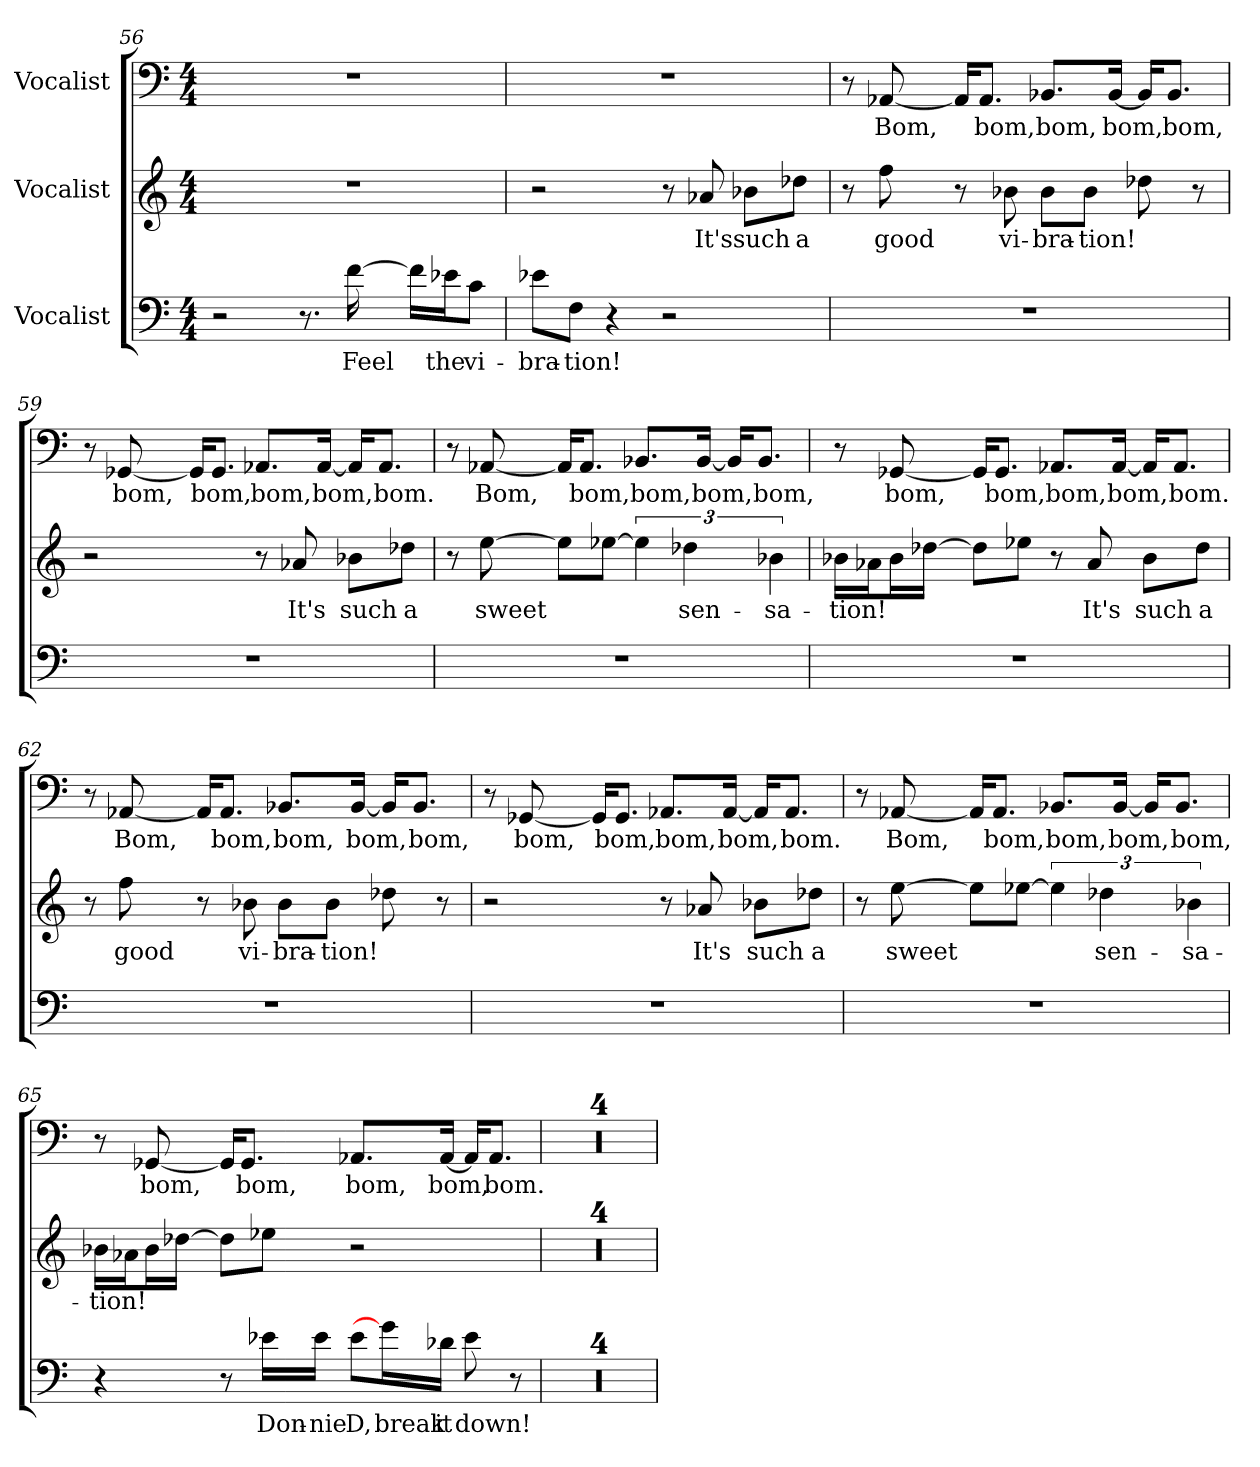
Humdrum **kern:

**kern	**text	**kern	**text	**kern	**text
*part3	*part3	*part2	*part2	*part1	*part1
*staff3	*staff3	*staff2	*staff2	*staff1	*staff1
*I"Vocalist	*	*I"Vocalist	*	*I"Vocalist	*
*clefF4	*	*clefG2	*	*clefF4	*
*M4/4	*	*M4/4	*	*M4/4	*
=56	=56	=56	=56	=56	=56
2r	.	1r	.	1r	.
8.r	.	.	.	.	.
[16f	Feel	.	.	.	.
16f\LL]	_	.	.	.	.
16e-X\J	the	.	.	.	.
8c\J	vi-	.	.	.	.
=57	=57	=57	=57	=57	=57
8e-X\L	-bra-	2r	.	1r	.
8F\J	-tion!	.	.	.	.
4r	.	.	.	.	.
2r	.	8r	.	.	.
.	.	8a-X	It's	.	.
.	.	8b-X\L	such	.	.
.	.	8dd-X\J	a	.	.
=58	=58	=58	=58	=58	=58
1r	.	8r	.	8r	.
.	.	8ff	good	[8AA-X	Bom,
.	.	8r	.	16AA-/KL]	_
.	.	.	.	8.AA-/J	bom,
.	.	8b-X	vi-	.	.
.	.	8b-\L	-bra-	8.BB-X/L	bom,
.	.	8b-\J	-tion!	.	.
.	.	.	.	[16BB-/Jk	bom,
.	.	8dd-X	_	16BB-/KL]	_
.	.	.	.	8.BB-/J	bom,
.	.	8r	.	.	.
=59	=59	=59	=59	=59	=59
1r	.	2r	.	8r	.
.	.	.	.	[8GG-X	bom,
.	.	.	.	16GG-/KL]	_
.	.	.	.	8.GG-/J	bom,
.	.	8r	.	8.AA-X/L	bom,
.	.	8a-X	It's	.	.
.	.	.	.	[16AA-/Jk	bom,
.	.	8b-X\L	such	16AA-/KL]	_
.	.	.	.	8.AA-/J	bom.
.	.	8dd-X\J	a	.	.
=60	=60	=60	=60	=60	=60
1r	.	8r	.	8r	.
.	.	[8ee	sweet	[8AA-X	Bom,
.	.	8ee\L]	_	16AA-/KL]	_
.	.	.	.	8.AA-/J	bom,
.	.	[8ee-X\J	_	.	.
.	.	6ee-]	_	8.BB-X/L	bom,
.	.	6dd-X	sen-	.	.
.	.	.	.	[16BB-/Jk	bom,
.	.	.	.	16BB-/KL]	_
.	.	.	.	8.BB-/J	bom,
.	.	6b-X	-sa-	.	.
=61	=61	=61	=61	=61	=61
1r	.	16b-X\LL	-tion!	8r	.
.	.	16a-X\J	_	.	.
.	.	16b-\L	_	[8GG-X	bom,
.	.	[16dd-X\JJ	_	.	.
.	.	8dd-\L]	_	16GG-/KL]	_
.	.	.	.	8.GG-/J	bom,
.	.	8ee-X\J	_	.	.
.	.	8r	.	8.AA-X/L	bom,
.	.	8a-	It's	.	.
.	.	.	.	[16AA-/Jk	bom,
.	.	8b-\L	such	16AA-/KL]	_
.	.	.	.	8.AA-/J	bom.
.	.	8dd-\J	a	.	.
=62	=62	=62	=62	=62	=62
1r	.	8r	.	8r	.
.	.	8ff	good	[8AA-X	Bom,
.	.	8r	.	16AA-/KL]	_
.	.	.	.	8.AA-/J	bom,
.	.	8b-X	vi-	.	.
.	.	8b-\L	-bra-	8.BB-X/L	bom,
.	.	8b-\J	-tion!	.	.
.	.	.	.	[16BB-/Jk	bom,
.	.	8dd-X	_	16BB-/KL]	_
.	.	.	.	8.BB-/J	bom,
.	.	8r	.	.	.
=63	=63	=63	=63	=63	=63
1r	.	2r	.	8r	.
.	.	.	.	[8GG-X	bom,
.	.	.	.	16GG-/KL]	_
.	.	.	.	8.GG-/J	bom,
.	.	8r	.	8.AA-X/L	bom,
.	.	8a-X	It's	.	.
.	.	.	.	[16AA-/Jk	bom,
.	.	8b-X\L	such	16AA-/KL]	_
.	.	.	.	8.AA-/J	bom.
.	.	8dd-X\J	a	.	.
=64	=64	=64	=64	=64	=64
1r	.	8r	.	8r	.
.	.	[8ee	sweet	[8AA-X	Bom,
.	.	8ee\L]	_	16AA-/KL]	_
.	.	.	.	8.AA-/J	bom,
.	.	[8ee-X\J	_	.	.
.	.	6ee-]	_	8.BB-X/L	bom,
.	.	6dd-X	sen-	.	.
.	.	.	.	[16BB-/Jk	bom,
.	.	.	.	16BB-/KL]	_
.	.	.	.	8.BB-/J	bom,
.	.	6b-X	-sa-	.	.
=65	=65	=65	=65	=65	=65
4r	.	16b-X\LL	-tion!	8r	.
.	.	16a-X\J	_	.	.
.	.	16b-\L	_	[8GG-X	bom,
.	.	[16dd-X\JJ	_	.	.
8r	.	8dd-\L]	_	16GG-/KL]	_
.	.	.	.	8.GG-/J	bom,
16e-X\LL	Don-	8ee-X\J	_	.	.
16e-\JJ	-nie	.	.	.	.
8e-\L	D,	2r	.	8.AA-X/L	bom,
16g-\L]	break	.	.	.	.
16d-X\JJ	it	.	.	[16AA-/Jk	bom,
8e-	down!	.	.	16AA-/KL]	_
.	.	.	.	8.AA-/J	bom.
8r	.	.	.	.	.
=66	=66	=66	=66	=66	=66
1r	.	1r	.	1r	.
=67	=67	=67	=67	=67	=67
1r	.	1r	.	1r	.
=68	=68	=68	=68	=68	=68
1r	.	1r	.	1r	.
=69	=69	=69	=69	=69	=69
1r	.	1r	.	1r	.
=	=	=	=	=	=
*-	*-	*-	*-	*-	*-
